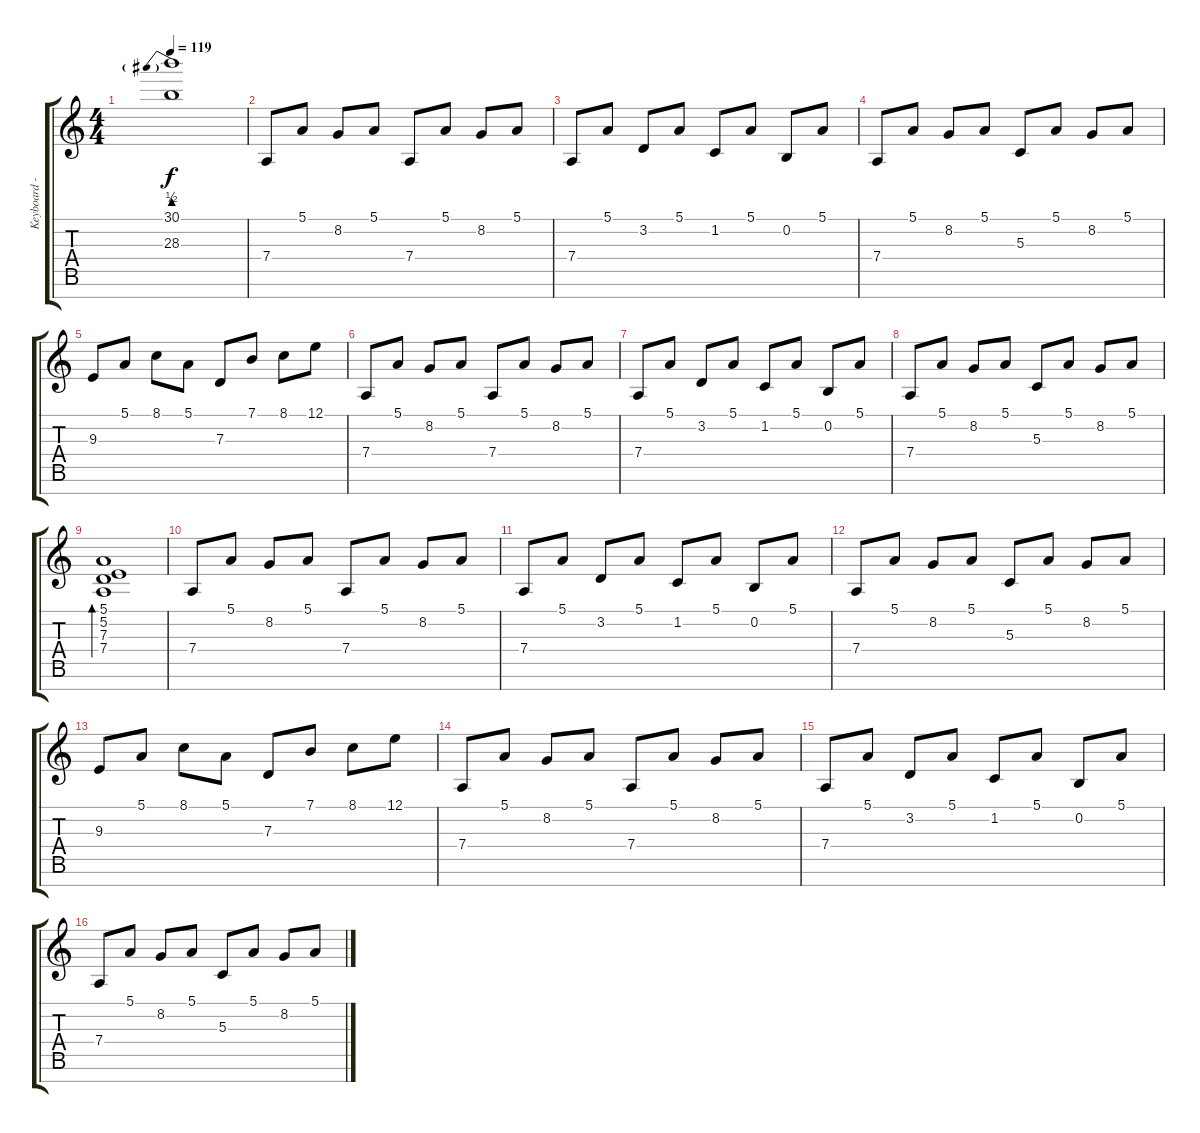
\track ("Keyboard - Recorded" "Keyboard -") {instrument tubularbells}
\staff {score tabs}
\tuning (E4 B3 G3 D3 A2 E2 B1) {hide}
\ts (4 4)
\tempo 119
\clef g2
\ks c
(30.1{be (prebend 0 2 60 2)} 28.3).1{dy f} |
7.4.8 5.1.8 8.2.8 5.1.8 7.4.8 5.1.8 8.2.8 5.1.8 |
7.4.8 5.1.8 3.2.8 5.1.8 1.2.8 5.1.8 0.2.8 5.1.8 |
7.4.8 5.1.8 8.2.8 5.1.8 5.3.8 5.1.8 8.2.8 5.1.8 |
9.3.8 5.1.8 8.1.8 5.1.8 7.3.8 7.1.8 8.1.8 12.1.8 |
7.4.8 5.1.8 8.2.8 5.1.8 7.4.8 5.1.8 8.2.8 5.1.8 |
7.4.8 5.1.8 3.2.8 5.1.8 1.2.8 5.1.8 0.2.8 5.1.8 |
7.4.8 5.1.8 8.2.8 5.1.8 5.3.8 5.1.8 8.2.8 5.1.8 |
(5.1 5.2 7.3 7.4).1{bd 240} |
7.4.8 5.1.8 8.2.8 5.1.8 7.4.8 5.1.8 8.2.8 5.1.8 |
7.4.8 5.1.8 3.2.8 5.1.8 1.2.8 5.1.8 0.2.8 5.1.8 |
7.4.8 5.1.8 8.2.8 5.1.8 5.3.8 5.1.8 8.2.8 5.1.8 |
9.3.8 5.1.8 8.1.8 5.1.8 7.3.8 7.1.8 8.1.8 12.1.8 |
7.4.8 5.1.8 8.2.8 5.1.8 7.4.8 5.1.8 8.2.8 5.1.8 |
7.4.8 5.1.8 3.2.8 5.1.8 1.2.8 5.1.8 0.2.8 5.1.8 |
7.4.8 5.1.8 8.2.8 5.1.8 5.3.8 5.1.8 8.2.8 5.1.8
